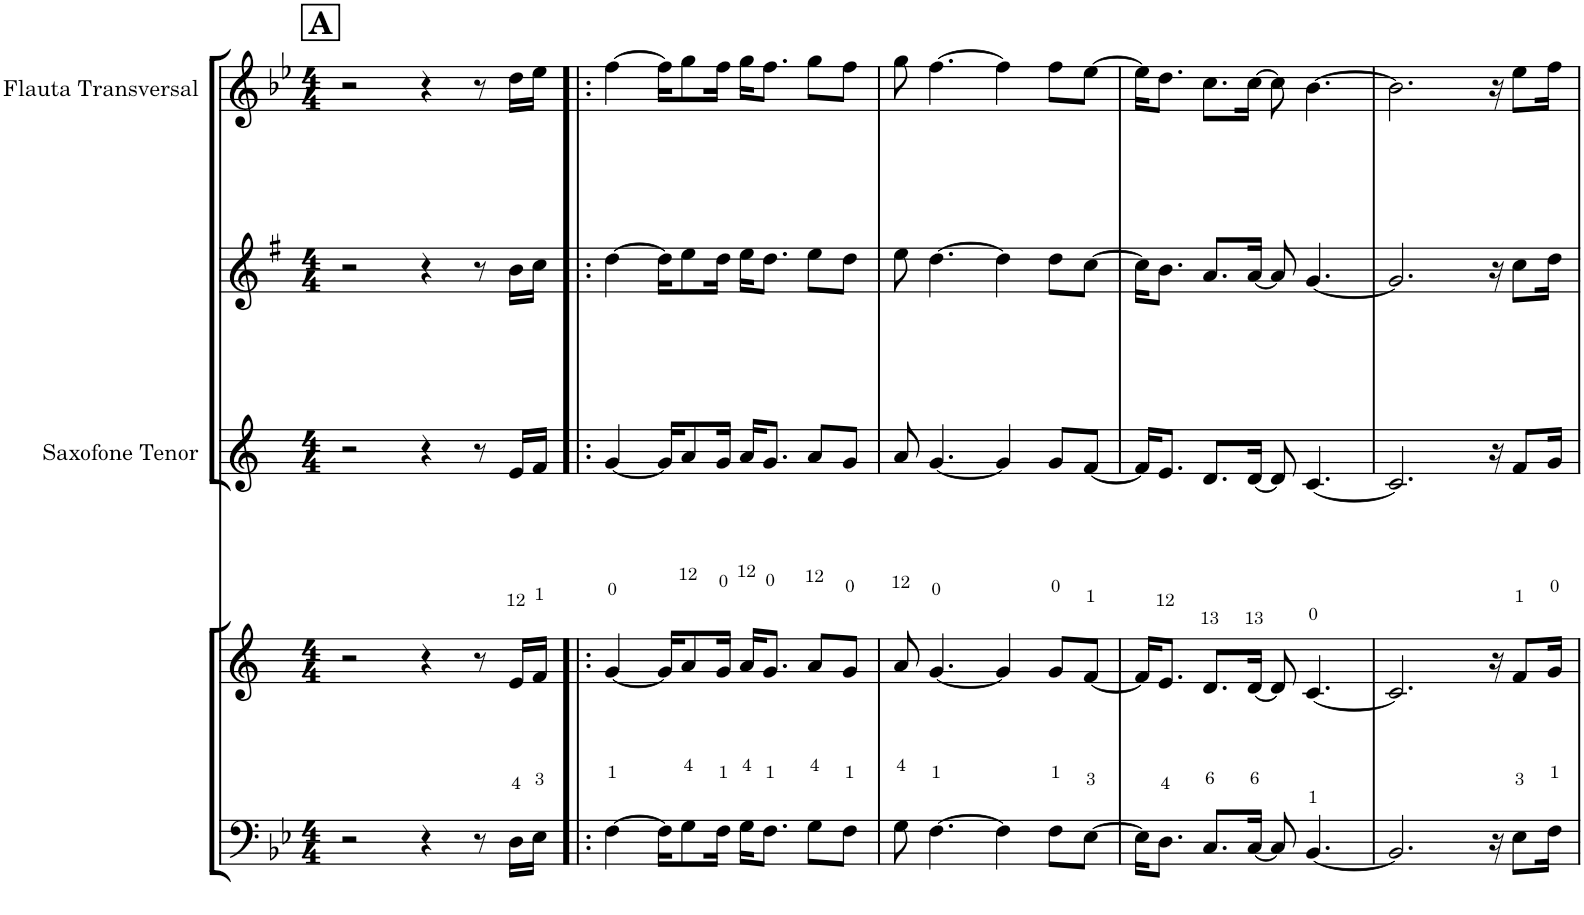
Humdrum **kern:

**kern	**kern	**kern	**kern	**kern
*part5	*part4	*part3	*part2	*part1
*staff5	*staff4	*staff3	*staff2	*staff1
*I"Trombone	*I"Trompete em Bb	*I"Saxofone Tenor	*I"Saxofone Alto	*I"Flauta Transversal
*I'Trb	*I'Tpt	*I'Sax. Tn.	*	*I'Fl.
*clefF4	*clefG2	*clefG2	*clefG2	*clefG2
*	*Trd1c2	*Trd8c14	*Trd5c9	*
*k[b-e-]	*k[]	*k[]	*k[f#]	*k[b-e-]
*M4/4	*M4/4	*M4/4	*M4/4	*M4/4
!!LO:REH:place=s1:a:B:cj:fs=14:t=A
=1	=1	=1	=1	=1
2r	2r	2r	2r	2r
4r	4r	4r	4r	4r
8r	8r	8r	8r	8r
16D\LL	16e/LL	16e/LL	16b\LL	16dd\LL
16E-\JJ	16f/JJ	16f/JJ	16cc\JJ	16ee-\JJ
=2!|:	=2!|:	=2!|:	=2!|:	=2!|:
[4F\	[4g/	[4g/	[4dd\	[4ff\
16F\KL]	16g/KL]	16g/KL]	16dd\KL]	16ff\KL]
8G\	8a/	8a/	8ee\	8gg\
16F\Jk	16g/Jk	16g/Jk	16dd\Jk	16ff\Jk
16G\KL	16a/KL	16a/KL	16ee\KL	16gg\KL
8.F\J	8.g/J	8.g/J	8.dd\J	8.ff\J
8G\L	8a/L	8a/L	8ee\L	8gg\L
8F\J	8g/J	8g/J	8dd\J	8ff\J
=3	=3	=3	=3	=3
8G\	8a/	8a/	8ee\	8gg\
[4.F\	[4.g/	[4.g/	[4.dd\	[4.ff\
4F\]	4g/]	4g/]	4dd\]	4ff\]
8F\L	8g/L	8g/L	8dd\L	8ff\L
[8E-\J	[8f/J	[8f/J	[8cc\J	[8ee-\J
=4	=4	=4	=4	=4
16E-\KL]	16f/KL]	16f/KL]	16cc\KL]	16ee-\KL]
8.D\J	8.e/J	8.e/J	8.b\J	8.dd\J
8.C/L	8.d/L	8.d/L	8.a/L	8.cc\L
[16C/Jk	[16d/Jk	[16d/Jk	[16a/Jk	[16cc\Jk
8C/]	8d/]	8d/]	8a/]	8cc\]
[4.BB-/	[4.c/	[4.c/	[4.g/	[4.b-\
=5	=5	=5	=5	=5
2.BB-/]	2.c/]	2.c/]	2.g/]	2.b-\]
16r	16r	16r	16r	16r
8E-\L	8f/L	8f/L	8cc\L	8ee-\L
16F\Jk	16g/Jk	16g/Jk	16dd\Jk	16ff\Jk
=	=	=	=	=
*-	*-	*-	*-	*-
